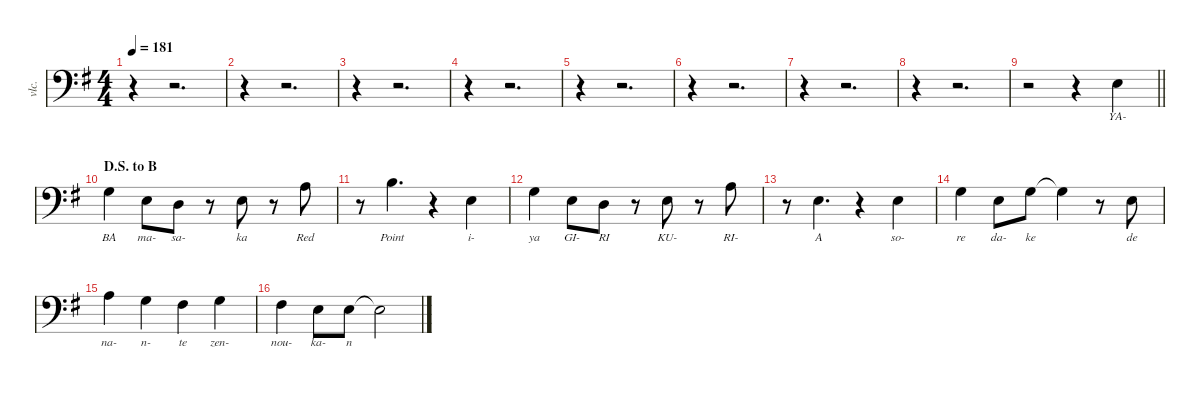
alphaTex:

\defaultSystemsLayout 4
\hideDynamics
\bracketExtendMode nobrackets
\track ("Vocals" "vlc.") {instrument cello}
\staff {score}
\tuning (E4 B3 G3 D3 A2 E2)
\ts (4 4)
\tempo 181
\clef f4
\ks g
r.4{dy f beam Down} r.2{d beam Down} |
r.4{beam Down} r.2{d beam Down} |
r.4{beam Down} r.2{d beam Down} |
r.4{beam Down} r.2{d beam Down} |
r.4{beam Down} r.2{d beam Down} |
r.4{beam Down} r.2{d beam Down} |
r.4{beam Down} r.2{d beam Down} |
r.4{beam Down} r.2{d beam Down} |
\barLineRight lightlight
r.2{beam Down} r.4{beam Down} 2.4{acc forcenatural}.4{lyrics (0 "YA-") lyrics (1 "") lyrics (2 "") lyrics (3 "") lyrics (4 "") beam Down} |
\section ("" "D.S. to B")
0.3{acc forcenatural}.4{lyrics (0 "BA") lyrics (1 "") lyrics (2 "") lyrics (3 "") lyrics (4 "") beam Down} 2.4{acc forcenatural}.8{lyrics (0 "ma-") lyrics (1 "") lyrics (2 "") lyrics (3 "") lyrics (4 "") beam Down} 0.4{acc forcenatural}.8{lyrics (0 "sa-") lyrics (1 "") lyrics (2 "") lyrics (3 "") lyrics (4 "") beam Down} r.8{beam Down} 2.4{acc forcenatural}.8{lyrics (0 "ka") lyrics (1 "") lyrics (2 "") lyrics (3 "") lyrics (4 "") beam Down} r.8{beam Down} 2.3{acc forcenatural}.8{lyrics (0 "Red") lyrics (1 "") lyrics (2 "") lyrics (3 "") lyrics (4 "") beam Down} |
r.8{beam Down} 0.2{acc forcenatural}.4{d lyrics (0 "Point") lyrics (1 "") lyrics (2 "") lyrics (3 "") lyrics (4 "") beam Down} r.4{beam Down} 2.4{acc forcenatural}.4{lyrics (0 "i-") lyrics (1 "") lyrics (2 "") lyrics (3 "") lyrics (4 "") beam Down} |
0.3{acc forcenatural}.4{lyrics (0 "ya") lyrics (1 "") lyrics (2 "") lyrics (3 "") lyrics (4 "") beam Down} 2.4{acc forcenatural}.8{lyrics (0 "GI-") lyrics (1 "") lyrics (2 "") lyrics (3 "") lyrics (4 "") beam Down} 0.4{acc forcenatural}.8{lyrics (0 "RI") lyrics (1 "") lyrics (2 "") lyrics (3 "") lyrics (4 "") beam Down} r.8{beam Down} 2.4{acc forcenatural}.8{lyrics (0 "KU-") lyrics (1 "") lyrics (2 "") lyrics (3 "") lyrics (4 "") beam Down} r.8{beam Down} 2.3{acc forcenatural}.8{lyrics (0 "RI-") lyrics (1 "") lyrics (2 "") lyrics (3 "") lyrics (4 "") beam Down} |
r.8{beam Down} 2.4{acc forcenatural}.4{d lyrics (0 "A") lyrics (1 "") lyrics (2 "") lyrics (3 "") lyrics (4 "") beam Down} r.4{beam Down} 2.4{acc forcenatural}.4{lyrics (0 "so-") lyrics (1 "") lyrics (2 "") lyrics (3 "") lyrics (4 "") beam Down} |
0.3{acc forcenatural}.4{lyrics (0 "re") lyrics (1 "") lyrics (2 "") lyrics (3 "") lyrics (4 "") beam Down} 2.4{acc forcenatural}.8{lyrics (0 "da-") lyrics (1 "") lyrics (2 "") lyrics (3 "") lyrics (4 "") beam Down} 0.3{acc forcenatural}.8{lyrics (0 "ke") lyrics (1 "") lyrics (2 "") lyrics (3 "") lyrics (4 "") beam Down} 0.3{t acc forcenatural}.4{beam Down} r.8{beam Down} 2.4{acc forcenatural}.8{lyrics (0 "de") lyrics (1 "") lyrics (2 "") lyrics (3 "") lyrics (4 "") beam Down} |
2.3{acc forcenatural}.4{lyrics (0 "na-") lyrics (1 "") lyrics (2 "") lyrics (3 "") lyrics (4 "") beam Down} 0.3{acc forcenatural}.4{lyrics (0 "n-") lyrics (1 "") lyrics (2 "") lyrics (3 "") lyrics (4 "") beam Down} 4.4{acc #}.4{lyrics (0 "te") lyrics (1 "") lyrics (2 "") lyrics (3 "") lyrics (4 "") beam Down} 0.3{acc forcenatural}.4{lyrics (0 "zen-") lyrics (1 "") lyrics (2 "") lyrics (3 "") lyrics (4 "") beam Down} |
4.4{acc #}.4{lyrics (0 "nou-") lyrics (1 "") lyrics (2 "") lyrics (3 "") lyrics (4 "") beam Down} 2.4{acc forcenatural}.8{lyrics (0 "ka-") lyrics (1 "") lyrics (2 "") lyrics (3 "") lyrics (4 "") beam Down} 2.4{acc forcenatural}.8{lyrics (0 "n") lyrics (1 "") lyrics (2 "") lyrics (3 "") lyrics (4 "") beam Down} 2.4{t acc forcenatural}.2{beam Down}
